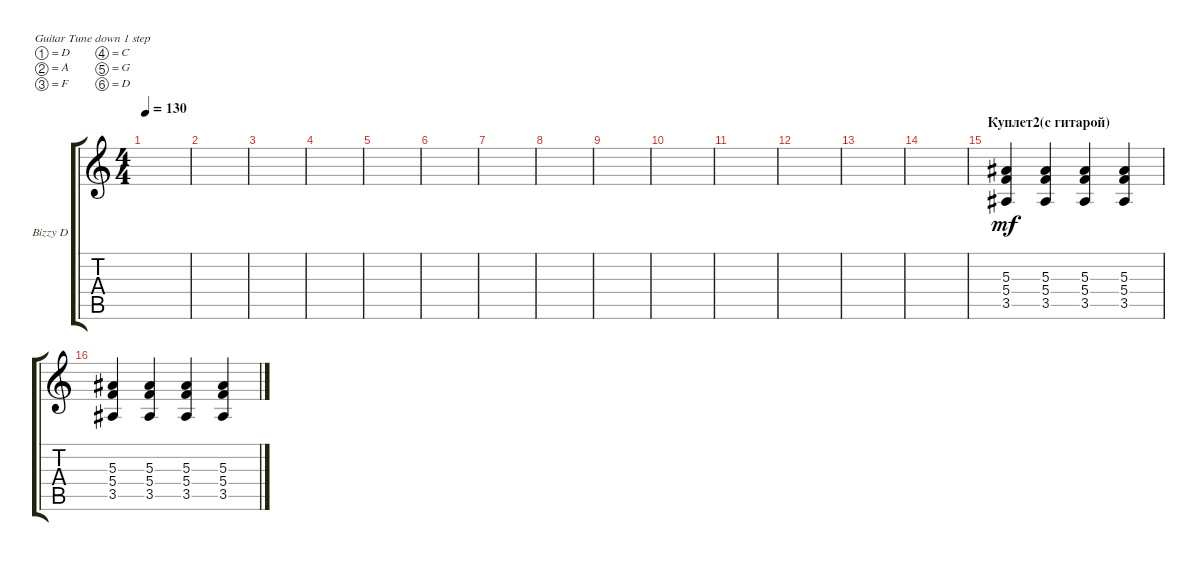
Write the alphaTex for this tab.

\defaultSystemsLayout 4
\bracketExtendMode groupsimilarinstruments
\firstSystemTrackNameOrientation horizontal
\otherSystemsTrackNameOrientation horizontal
\track ("Deryck Whibley" "Bizzy D") {instrument distortionguitar}
\staff {score tabs}
\tuning (D4 A3 F3 C3 G2 D2)
\ts (4 4)
\tempo 130
\clef g2
\ks c
|
|
|
|
|
|
|
|
|
|
|
|
|
|
\section ("" "Куплет2(с гитарой)")
(3.5 5.4 5.3).4{dy mf} (3.5 5.4 5.3).4 (3.5 5.4 5.3).4 (3.5 5.4 5.3).4 |
(3.5 5.4 5.3).4 (3.5 5.4 5.3).4 (3.5 5.4 5.3).4 (3.5 5.4 5.3).4
